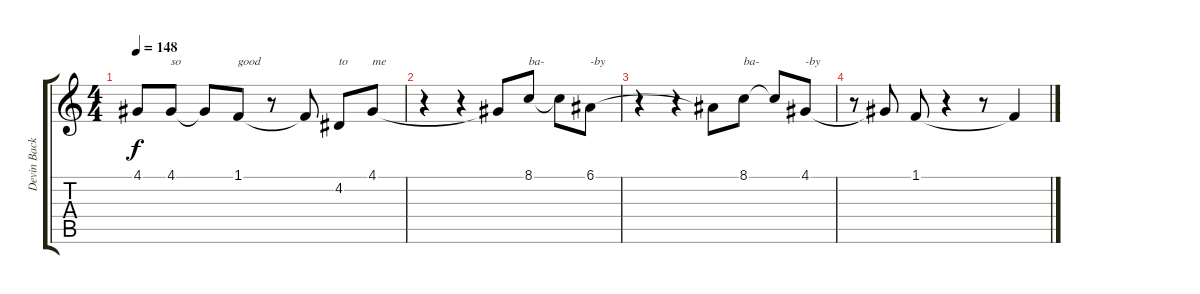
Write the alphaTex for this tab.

\track ("Devin Back Vocals" "Devin Back") {instrument frenchhorn}
\staff {score tabs}
\tuning (E4 B3 G3 D3 A2 E2) {hide}
\ts (4 4)
\tempo 148
\clef g2
\ks c
4.1{t}.8{dy f} 4.1.8{txt "so"} 4.1{t}.8 1.1.8{txt "good"} r.8 1.1{t}.8 4.2.8{txt "to"} 4.1.8{txt "me"} |
r.4 r.4 4.1{t}.8 8.1.8{txt "ba-"} 8.1{t}.8 6.1.8{txt "-by"} |
r.4 r.4 6.1{t}.8 8.1.8{txt "ba-"} 8.1{t}.8 4.1.8{txt "-by"} |
r.8 4.1{t}.8 1.1.8 r.4 r.8 1.1{t}.4
